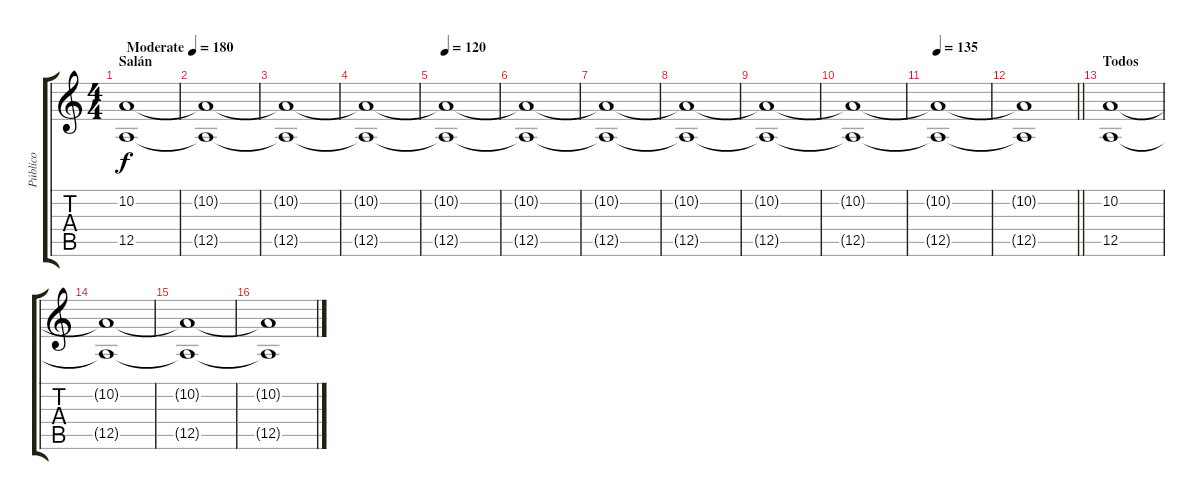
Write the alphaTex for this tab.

\track ("Público" "Público") {instrument applause}
\staff {score tabs}
\tuning (E4 B3 G3 D3 A2 E2) {hide}
\ts (4 4)
\section ("" "Salán")
\tempo (180 "Moderate")
\clef g2
\ks c
(10.2 12.5).1{dy f instrument applause} |
(10.2{t} 12.5{t}).1 |
(10.2{t} 12.5{t}).1 |
(10.2{t} 12.5{t}).1 |
\tempo 120
(10.2{t} 12.5{t}).1 |
(10.2{t} 12.5{t}).1 |
(10.2{t} 12.5{t}).1 |
(10.2{t} 12.5{t}).1 |
(10.2{t} 12.5{t}).1 |
(10.2{t} 12.5{t}).1 |
\tempo 135
(10.2{t} 12.5{t}).1 |
\barLineRight lightlight
(10.2{t} 12.5{t}).1 |
\section ("" "Todos")
(10.2 12.5).1 |
(10.2{t} 12.5{t}).1 |
(10.2{t} 12.5{t}).1 |
(10.2{t} 12.5{t}).1
